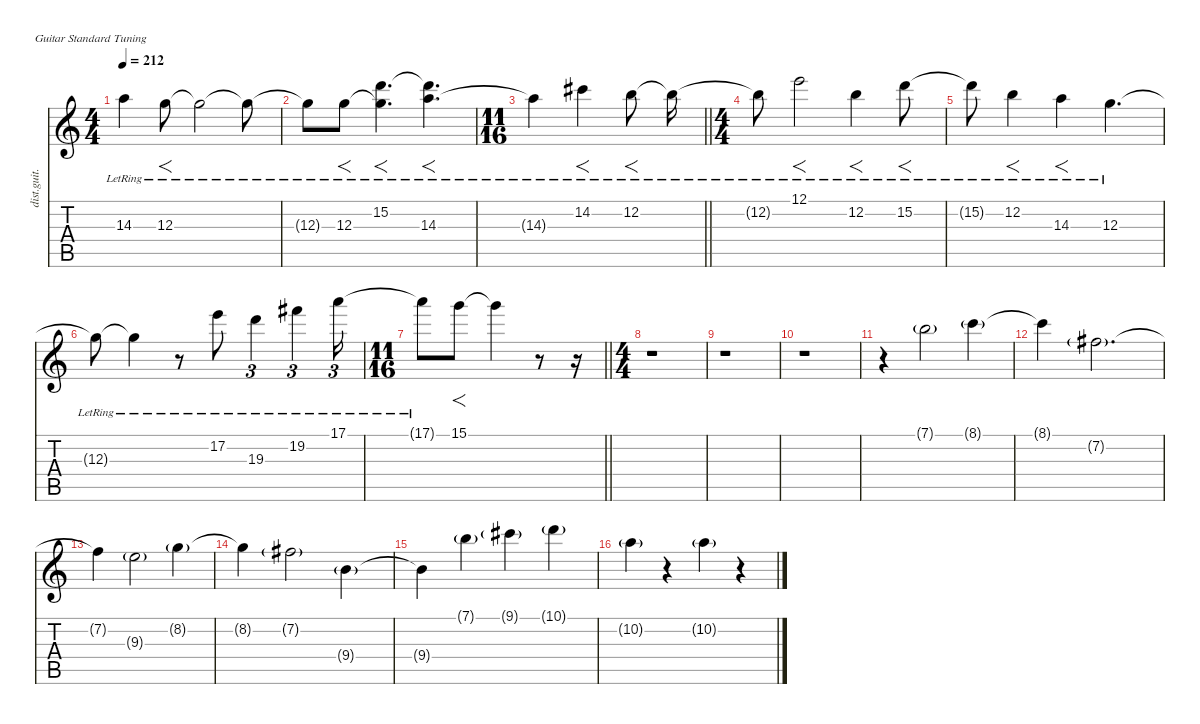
\defaultSystemsLayout 4
\hideDynamics
\bracketExtendMode nobrackets
\track ("Solo" "dist.guit.") {instrument distortionguitar}
\staff {score tabs}
\tuning (E4 B3 G3 D3 A2 E2)
\ts (4 4)
\tempo 212
\clef g2
\ks c
14.3{lr t}.4{dy f beam Down} 12.3{lr}.8{f beam Down} 12.3{lr t}.2{beam Down} 12.3{lr t}.8{beam Down} |
12.3{lr t}.8{beam Down} 12.3{lr}.8{f beam Down} (15.2{lr} 12.3{lr t}).4{f d beam Down} (15.2{lr t} 14.3{lr}).4{f d beam Down} |
\ts (11 16)
\beaming (8 3 2)
\barLineRight lightlight
14.3{lr t}.4{beam Down} 14.2{lr acc #}.4{f beam Down} 12.2{lr}.8{f beam Down} 12.2{lr t}.16{dy mf beam Down} |
\ts (4 4)
\beaming (8 2 2 2 2)
12.2{lr t}.8{dy f beam Down} 12.1{lr}.2{f beam Down} 12.2{lr}.4{f beam Down} 15.2{lr}.8{f beam Down} |
15.2{lr t}.8{beam Down} 12.2{lr}.4{f beam Down} 14.3{lr}.4{f beam Down} 12.3{lr}.4{d beam Down} |
12.3{lr t}.8{beam Down} 12.3{lr t}.4{beam Down} r.8{beam Down} 17.2{lr}.8{beam Down} 19.3{lr}.4{tu (3 2) beam Down} 19.2{lr acc #}.4{tu (3 2) beam Down} 17.1{lr}.16{tu (3 2) beam Down} |
\ts (11 16)
\beaming (8 3 2)
\barLineRight lightlight
17.1{lr t}.8{beam Down} 15.1.8{f beam Down} 15.1{t}.4{beam Down} r.8{beam Down} r.16{beam Down} |
\ts (4 4)
\beaming (8 2 2 2 2)
r.1{beam Down} |
r.1{beam Down} |
r.1{beam Down} |
r.4{beam Down} 7.1{g}.2{dy mf beam Down} 8.1{g}.4{beam Down} |
8.1{t}.4{dy f beam Down} 7.2{g acc #}.2{d dy mf beam Down} |
7.2{t acc #}.4{dy f beam Down} 9.3{g}.2{dy mf beam Down} 8.2{g}.4{beam Down} |
8.2{t}.4{dy f beam Down} 7.2{g acc #}.2{dy mf beam Down} 9.4{g}.4{beam Down} |
9.4{t}.4{dy f beam Down} 7.1{g}.4{dy mf beam Down} 9.1{g acc #}.4{beam Down} 10.1{g}.4{beam Down} |
10.2{g}.4{beam Down} r.4{beam Down} 10.2{g}.4{beam Down} r.4{beam Down}
